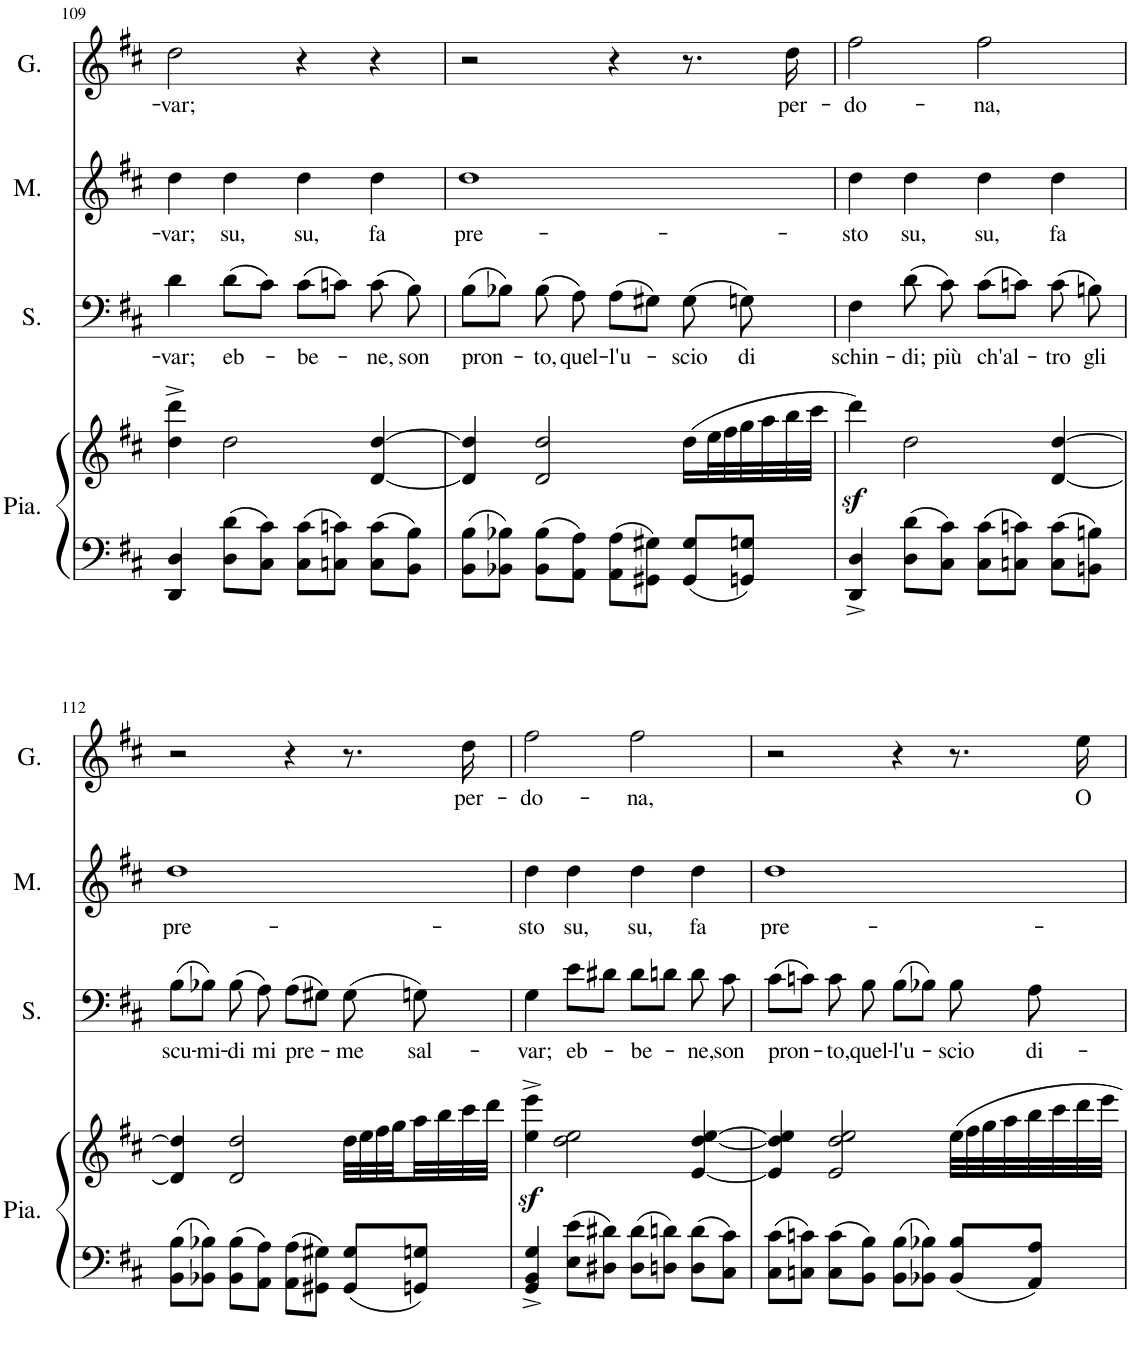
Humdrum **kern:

**kern	**kern	**kern	**text	**kern	**text	**kern	**text
*part4	*part4	*part3	*part3	*part2	*part2	*part1	*part1
*staff5	*staff4	*staff3	*staff3	*staff2	*staff2	*staff1	*staff1
*I"Piano	*	*I"Sparafucile	*	*I"Magdalena	*	*I"Gilda	*
*I'Pia.	*	*I'S.	*	*I'M.	*	*I'G.	*
!!LO:PB:g=z
*clefF4	*clefG2	*clefF4	*	*clefG2	*	*clefG2	*
*k[f#c#]	*k[f#c#]	*k[f#c#]	*	*k[f#c#]	*	*k[f#c#]	*
*M4/4	*M4/4	*M4/4	*	*M4/4	*	*M4/4	*
=109	=109	=109	=109	=109	=109	=109	=109
!	!	!	!LO:LY:b	!	!LO:LY:b	!	!LO:LY:b
4DD/ 4D/	4dd\^ 4ddd\^	4d\	-var;	4dd\	-var;	2dd\	-var;
!	!	!	!LO:LY:b	!	!LO:LY:b	!	!
8D\ 8d\L	2dd\	(8d\L	eb-	4dd\	su,	.	.
8C#\ 8c#\J	.	8c#\J)	.	.	.	.	.
!	!	!	!LO:LY:b	!	!LO:LY:b	!	!
8C#\ 8c#\L	.	(8c#\L	-be-	4dd\	su,	4r	.
8Cn\ 8cn\J	.	8cn\J)	.	.	.	.	.
!	!	!	!LO:LY:b	!	!LO:LY:b	!	!
8C\ 8c\L	[4d/ [4dd/	(8c\	-ne,	4dd\	fa	4r	.
!	!	!	!LO:LY:b	!	!	!	!
8BB\ 8B\J	.	8B\)	son	.	.	.	.
=110	=110	=110	=110	=110	=110	=110	=110
!	!	!	!LO:LY:b	!	!LO:LY:b	!	!
8BB\ 8B\L	4d/] 4dd/]	(8B\L	pron-	1dd	pre-	2r	.
8BB-X\ 8B-X\J	.	8B-X\J)	.	.	.	.	.
!	!	!	!LO:LY:b	!	!	!	!
8BB-\ 8B-\L	2d/ 2dd/	(8B-\	-to,	.	.	.	.
!	!	!	!LO:LY:b	!	!	!	!
8AA\ 8A\J	.	8A\)	quel-	.	.	.	.
!	!	!	!LO:LY:b	!	!	!	!
8AA\ 8A\L	.	(8A\L	-l'u-	.	.	4r	.
8GG#X\ 8G#X\J	.	8G#X\J)	.	.	.	.	.
!	!	!	!LO:LY:b	!	!	!	!
8GG#/ 8G#/L	(16dd\LL	(8G#\	-scio	.	.	8.r	.
.	32ee\L	.	.	.	.	.	.
.	32ff#\	.	.	.	.	.	.
!	!	!	!LO:LY:b	!	!	!	!
8GGn/ 8Gn/J	32gg\	8Gn\)	di	.	.	.	.
.	32aa\	.	.	.	.	.	.
!	!	!	!	!	!	!	!LO:LY:b
.	32bb\	.	.	.	.	16dd\	per-
.	32ccc#\JJJ	.	.	.	.	.	.
=111	=111	=111	=111	=111	=111	=111	=111
!	!	!	!LO:LY:b	!	!LO:LY:b	!	!LO:LY:b
4DD/^ 4D/^	4dddz<\)	4F#\	schin-	4dd\	-sto	2ff#\	-do-
!	!	!	!LO:LY:b	!	!LO:LY:b	!	!
8D\ 8d\L	2dd\	(8d\	-di;	4dd\	su,	.	.
!	!	!	!LO:LY:b	!	!	!	!
8C#\ 8c#\J	.	8c#\)	più	.	.	.	.
!	!	!	!LO:LY:b	!	!LO:LY:b	!	!LO:LY:b
8C#\ 8c#\L	.	(8c#\L	ch'al-	4dd\	su,	2ff#\	-na,
8Cn\ 8cn\J	.	8cn\J)	.	.	.	.	.
!	!	!	!LO:LY:b	!	!LO:LY:b	!	!
8C\ 8c\L	[4d/ [4dd/	(8c\	-tro	4dd\	fa	.	.
!	!	!	!LO:LY:b	!	!	!	!
8BBn\ 8Bn\J	.	8Bn\)	gli	.	.	.	.
!!LO:LB:g=z
=112	=112	=112	=112	=112	=112	=112	=112
!	!	!	!LO:LY:b	!	!LO:LY:b	!	!
8BB\ 8B\L	4d/] 4dd/]	(8B\L	scu-	1dd	pre-	2r	.
!	!	!	!LO:LY:b	!	!	!	!
8BB-X\ 8B-X\J	.	8B-X\J)	-mi-	.	.	.	.
!	!	!	!LO:LY:b	!	!	!	!
8BB-\ 8B-\L	2d/ 2dd/	(8B-\	-di	.	.	.	.
!	!	!	!LO:LY:b	!	!	!	!
8AA\ 8A\J	.	8A\)	mi	.	.	.	.
!	!	!	!LO:LY:b	!	!	!	!
8AA\ 8A\L	.	(8A\L	pre-	.	.	4r	.
8GG#X\ 8G#X\J	.	8G#X\J)	.	.	.	.	.
!	!	!	!LO:LY:b	!	!	!	!
8GG#/ 8G#/L	32dd\LLL	(8G#\	-me	.	.	8.r	.
.	32ee\	.	.	.	.	.	.
.	32ff#\	.	.	.	.	.	.
.	32gg\	.	.	.	.	.	.
!	!	!	!LO:LY:b	!	!	!	!
8GGn/ 8Gn/J	32aa\	8Gn\)	sal-	.	.	.	.
.	32bb\	.	.	.	.	.	.
!	!	!	!	!	!	!	!LO:LY:b
.	32ccc#\	.	.	.	.	16dd\	per-
.	32ddd\JJJ	.	.	.	.	.	.
=113	=113	=113	=113	=113	=113	=113	=113
!	!	!	!LO:LY:b	!	!LO:LY:b	!	!LO:LY:b
4GG/^ 4BB/^ 4G/^	4ee\z<^ 4eee\z<^	4G\	-var;	4dd\	-sto	2ff#\	-do-
!	!	!	!LO:LY:b	!	!LO:LY:b	!	!
8E\ 8e\L	2dd\ 2ee\	8e\L	eb-	4dd\	su,	.	.
8D#X\ 8d#X\J	.	8d#X\J	.	.	.	.	.
!	!	!	!LO:LY:b	!	!LO:LY:b	!	!LO:LY:b
8D#\ 8d#\L	.	8d#\L	-be-	4dd\	su,	2ff#\	-na,
8Dn\ 8dn\J	.	8dn\J	.	.	.	.	.
!	!	!	!LO:LY:b	!	!LO:LY:b	!	!
8D\ 8d\L	[4e/ [4dd/ [4ee/	8d\	-ne,	4dd\	fa	.	.
!	!	!	!LO:LY:b	!	!	!	!
8C#\ 8c#\J	.	8c#\	son	.	.	.	.
=114	=114	=114	=114	=114	=114	=114	=114
!	!	!	!LO:LY:b	!	!LO:LY:b	!	!
8C#\ 8c#\L	4e/] 4dd/] 4ee/]	(8c#\L	pron-	1dd	pre-	2r	.
8Cn\ 8cn\J	.	8cn\J)	.	.	.	.	.
!	!	!	!LO:LY:b	!	!	!	!
8C\ 8c\L	2e/ 2dd/ 2ee/	8c\	-to,	.	.	.	.
!	!	!	!LO:LY:b	!	!	!	!
8BB\ 8B\J	.	8B\	quel-	.	.	.	.
!	!	!	!LO:LY:b	!	!	!	!
8BB\ 8B\L	.	(8B\L	-l'u-	.	.	4r	.
8BB-X\ 8B-X\J	.	8B-X\J)	.	.	.	.	.
!	!	!	!LO:LY:b	!	!	!	!
8BB-/ 8B-/L	32ee\LLL	8B-\	-scio	.	.	8.r	.
.	32ff#\	.	.	.	.	.	.
.	32gg\	.	.	.	.	.	.
.	32aa\	.	.	.	.	.	.
!	!	!	!LO:LY:b	!	!	!	!
8AA/ 8A/J	32bb\	8A\	di-	.	.	.	.
.	32ccc#\	.	.	.	.	.	.
!	!	!	!	!	!	!	!LO:LY:b
.	32ddd\	.	.	.	.	16ee\	O
.	32eee\JJJ	.	.	.	.	.	.
=	=	=	=	=	=	=	=
*-	*-	*-	*-	*-	*-	*-	*-
